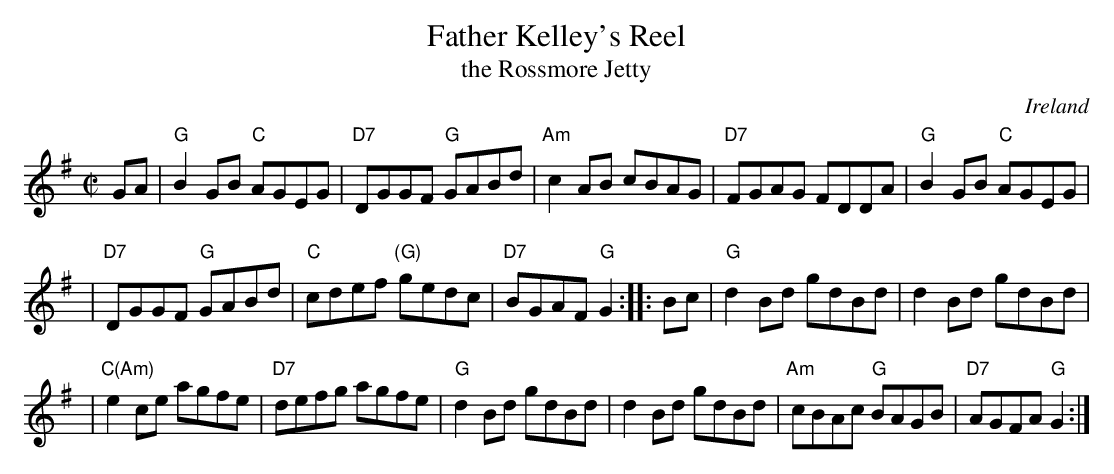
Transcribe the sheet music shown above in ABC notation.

X:1
T: Father Kelley's Reel
T: the Rossmore Jetty
O: Ireland
M: C|
L: 1/8
K: G
GA \
| "G"B2GB "C"AGEG | "D7"DGGF "G"GABd | "Am"c2AB cBAG | "D7"FGAG FDDA |  "G"B2GB "C"AGEG |
| "D7"DGGF "G"GABd | "C"cdef "(G)"gedc | "D7"BGAF "G"G2 :: Bc | "G"d2Bd gdBd | d2Bd gdBd |
| "C(Am)"e2ce agfe | "D7"defg agfe |  "G"d2Bd gdBd | d2Bd gdBd | "Am"cBAc "G"BAGB | "D7"AGFA "G"G2 :|
